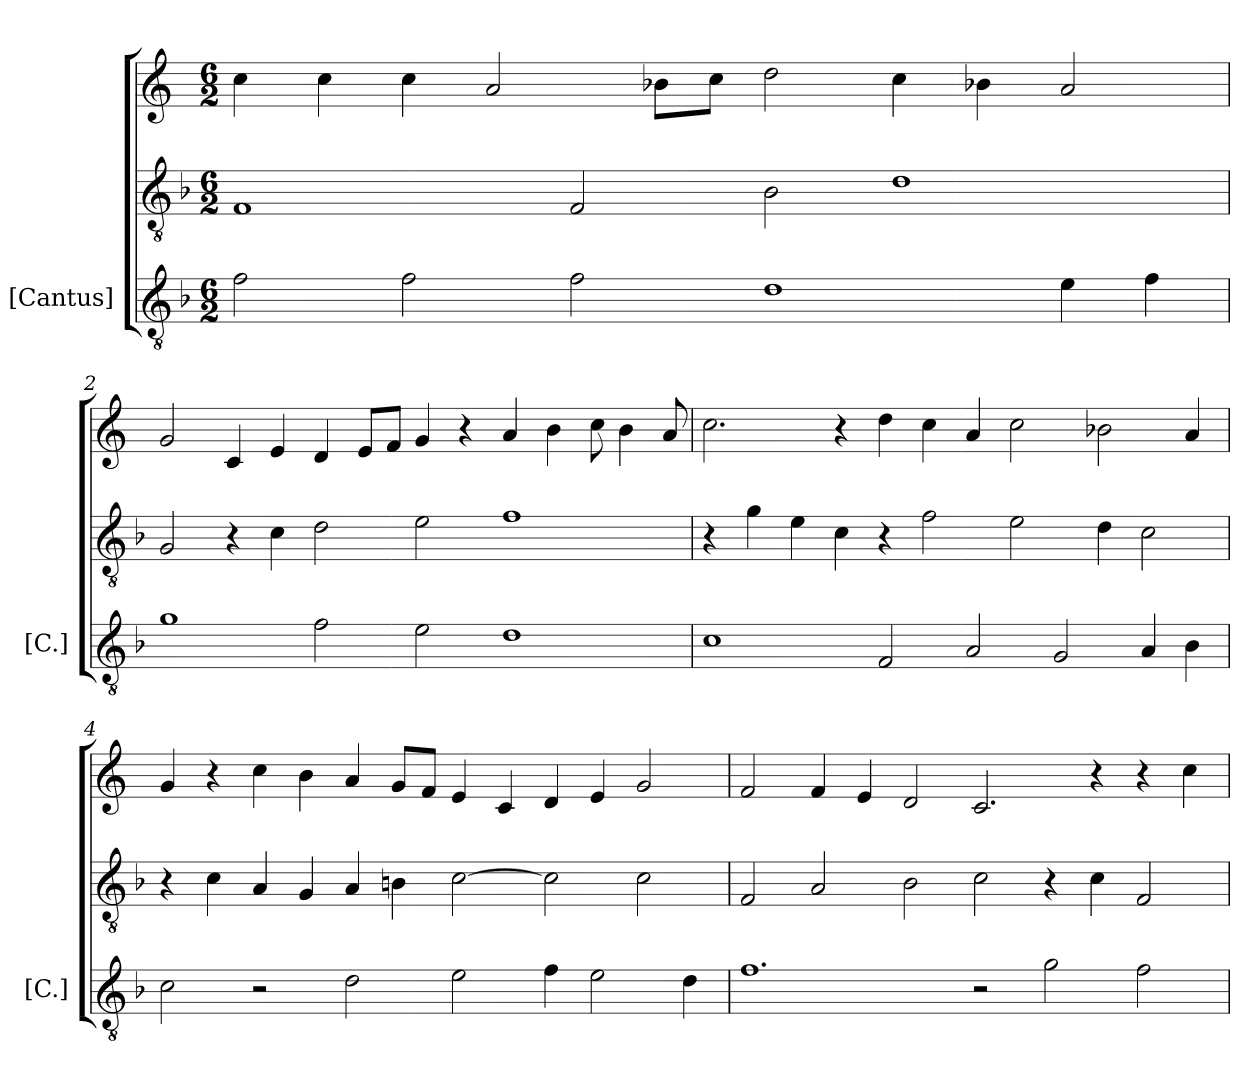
**kern	**kern	**kern
*part1	*part1	*part1
*staff3	*staff2	*staff1
*I"[Cantus]	*	*
*I'[C.]	*	*
*clefGv2	*clefGv2	*clefG2
*k[b-]	*k[b-]	*k[]
*M6/2	*M6/2	*M6/2
=1	=1	=1
2f\	1F	4cc\
.	.	4cc\
2f\	.	4cc\
.	.	2a/
2f\	2F/	.
.	.	8b-X\L
.	.	8cc\J
1d	2B-\	2dd\
.	1d	4cc\
.	.	4b-X\
4e\	.	2a/
4f\	.	.
=2	=2	=2
1g	2G/	2g/
.	4r	4c/
.	4c\	4e/
2f\	2d\	4d/
.	.	8e/L
.	.	8f/J
2e\	2e\	4g/
.	.	4r
1d	1f	4a/
.	.	4b\
.	.	8cc\
.	.	4b\
.	.	8a/
=3	=3	=3
1c	4r	2.cc\
.	4g\	.
.	4e\	.
.	4c\	4r
2F/	4r	4dd\
.	2f\	4cc\
2A/	.	4a/
.	2e\	2cc\
2G/	.	.
.	4d\	2b-X\
4A/	2c\	.
4B-\	.	4a/
=4	=4	=4
2c\	4r	4g/
.	4c\	4r
2r	4A/	4cc\
.	4G/	4b\
2d\	4A/	4a/
.	4Bn\	8g/L
.	.	8f/J
2e\	[2c\	4e/
.	.	4c/
4f\	2c\]	4d/
2e\	.	4e/
.	2c\	2g/
4d\	.	.
=5	=5	=5
1.f	2F/	2f/
.	2A/	4f/
.	.	4e/
.	2B-\	2d/
2r	2c\	2.c/
2g\	4r	.
.	4c\	4r
2f\	2F/	4r
.	.	4cc\
=	=	=
*-	*-	*-
